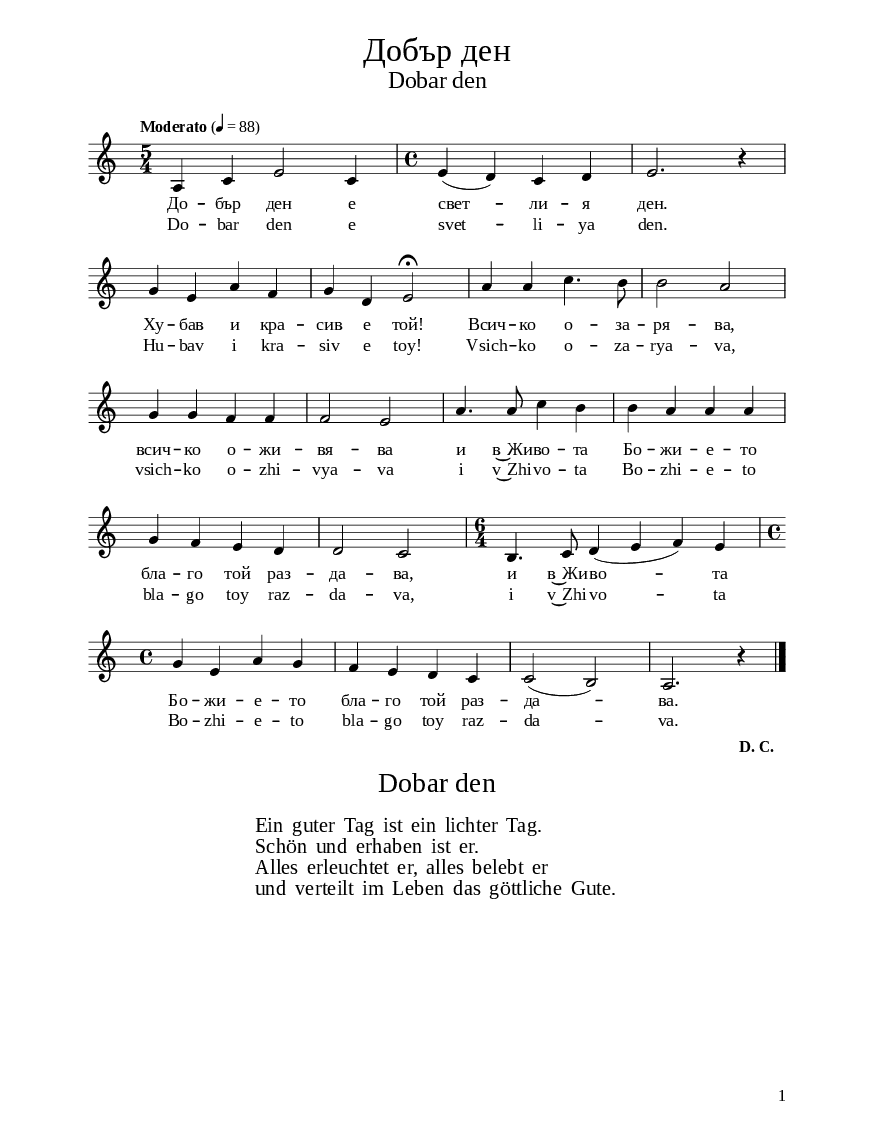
\version "2.24.0"

% include paper part and global functions
\include "include/globals.ily"

\bookpart {
   \label #'ref095_2
  \tocItem \markup "Добър ден - Dobar den"
  \include "include/bookpart-paper.ily"
  \score {
    \include "include/score-layout.ily"


    \new Voice \absolute  {
      \clef treble
      \key a \minor
      \time 5/4
      \tempoFunc "Moderato" 4 "88"

      a4 c' e'2 c'4 | \time 4/4  e'4 ( d' ) c'  d'  | e'2. r4 \break |

      g'4 e' a' f' | g'4 d' e'2 \fermata | a'4 a' c''4. b'8 | b'2 a' \break |

      g'4 g' f' f' |  f'2 e' | a'4. a'8 c''4 b' | b'4 a' a' a' \break |

      g'4 f' e' d' | d'2 c' |  \time 6/4  b4. c'8 d'4 ( e' f' ) e' \break |

      \time 4/4  g'4 e' a' g' | f'4 e' d' c' | c'2 ( b ) | a2. r4 \break |

      \bar "|."
    }

    \addlyrics {
      До -- бър
      ден е свет -- ли -- я ден. Ху -- бав и кра --
      сив е той! Всич -- ко о -- за -- ря -- ва, всич
      -- ко о -- жи -- вя -- ва и в~Жи -- во -- та Бо
      -- жи -- е -- то бла -- го той раз -- да -- ва,
      и в~Жи -- во -- та Бо -- жи -- е -- то бла -- го
      той раз -- да -- ва.

    }

    \addlyrics {
      Do -- bar
      den e svet -- li -- ya den. Hu -- bav i kra --
      siv e toy! Vsich -- ko o -- za -- rya -- va, vsich
      -- ko o -- zhi -- vya -- va i v~Zhi -- vo -- ta Bo
      -- zhi -- e -- to bla -- go toy raz -- da -- va,
      i v~Zhi -- vo -- ta Bo -- zhi -- e -- to bla -- go
      toy raz -- da -- va.
    }


    \header {
      title = \titleFunc "Добър ден" "Dobar den"
    }

    \midi{}

  } % score

  \markup \dc-one "D. C."
  

  % include foreign translation(s) of the song
  \version "2.24.0"

\markup \fill-line { \fontsize #deTitleFontSize "Dobar den" }
\markup \null
\markup \null
\markup \fontsize #deCoupletFontSize {
  \hspace #16
  \override #`(baseline-skip . ,deCoupletBaselineSkip)

  \column {
    \line { Ein guter Tag ist ein lichter Tag.  }

    \line { Schön und erhaben ist er. }

    \line { Alles erleuchtet er, alles belebt er}

    \line { und verteilt im Leben das göttliche Gute.}



  }


}


} % bookpart
